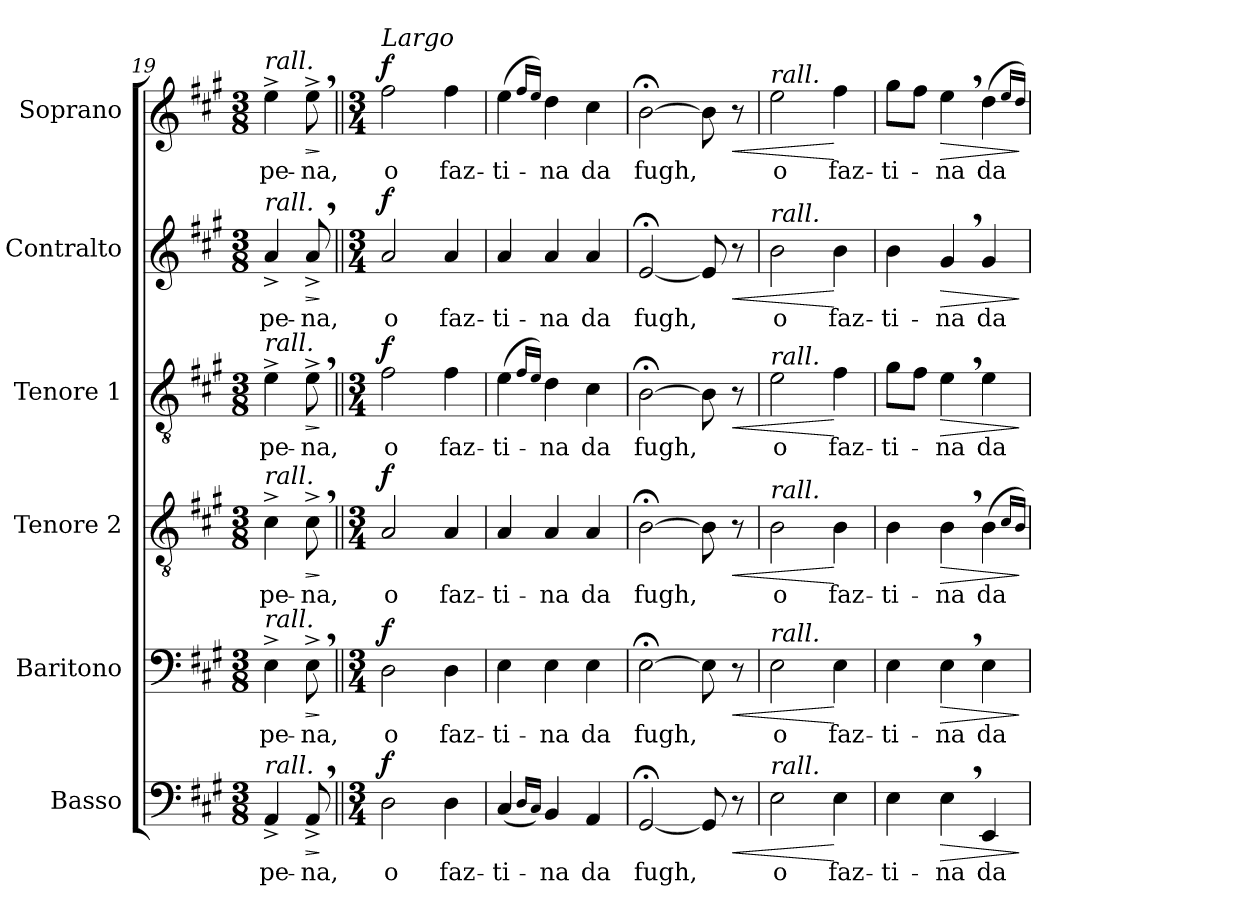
**kern	**text	**dynam	**kern	**text	**dynam	**kern	**text	**dynam	**kern	**text	**dynam	**kern	**text	**dynam	**kern	**text	**dynam
*part6	*part6	*part6	*part5	*part5	*part5	*part4	*part4	*part4	*part3	*part3	*part3	*part2	*part2	*part2	*part1	*part1	*part1
*staff6	*staff6	*staff6	*staff5	*staff5	*staff5	*staff4	*staff4	*staff4	*staff3	*staff3	*staff3	*staff2	*staff2	*staff2	*staff1	*staff1	*staff1
*I"Basso	*	*	*I"Baritono	*	*	*I"Tenore 2	*	*	*I"Tenore 1	*	*	*I"Contralto	*	*	*I"Soprano	*	*
*I'B.	*	*	*I'Bar.	*	*	*I'T. 2	*	*	*I'T. 1	*	*	*I'A.	*	*	*I'S.	*	*
*clefF4	*	*	*clefF4	*	*	*clefGv2	*	*	*clefGv2	*	*	*clefG2	*	*	*clefG2	*	*
*k[f#c#g#]	*	*	*k[f#c#g#]	*	*	*k[f#c#g#]	*	*	*k[f#c#g#]	*	*	*k[f#c#g#]	*	*	*k[f#c#g#]	*	*
*M3/8	*	*	*M3/8	*	*	*M3/8	*	*	*M3/8	*	*	*M3/8	*	*	*M3/8	*	*
*MM60	*	*	*MM60	*	*	*MM60	*	*	*MM60	*	*	*MM60	*	*	*MM60	*	*
=19	=19	=19	=19	=19	=19	=19	=19	=19	=19	=19	=19	=19	=19	=19	=19	=19	=19
!	!	!	!	!	!	!	!	!	!	!	!	!	!	!	!LO:TX:a:i:t=rall.	!	!
!	!	!	!	!	!	!	!	!	!	!	!	!LO:TX:a:i:t=rall.	!	!	!	!	!
!	!	!	!	!	!	!	!	!	!LO:TX:a:i:t=rall.	!	!	!	!	!	!	!	!
!	!	!	!	!	!	!LO:TX:a:i:t=rall.	!	!	!	!	!	!	!	!	!	!	!
!	!	!	!LO:TX:a:i:t=rall.	!	!	!	!	!	!	!	!	!	!	!	!	!	!
!LO:TX:a:i:t=rall.	!	!	!	!	!	!	!	!	!	!	!	!	!	!	!	!	!
!	!LO:LY:b	!	!	!LO:LY:b	!	!	!LO:LY:b	!	!	!LO:LY:b	!	!	!LO:LY:b	!	!	!LO:LY:b	!
4AA^/	pe-	.	4E^\	pe-	.	4c#^\	pe-	.	4e^\	pe-	.	4a^/	pe-	.	4ee^\	pe-	.
*	*	*	*	*	*	*	*	*	*	*	*	*	*	*	*MM30	*	*
!	!LO:LY:b	!LO:HP:b	!	!LO:LY:b	!LO:HP:b	!	!LO:LY:b	!LO:HP:b	!	!LO:LY:b	!LO:HP:b	!	!LO:LY:b	!LO:HP:b	!	!LO:LY:b	!LO:HP:b
8AA^,/	-na,	>	8E^,\	-na,	>	8c#^,\	-na,	>	8e^,\	-na,	>	8a^,/	-na,	>	8ee^,\	-na,	>
.	.	]	.	.	]	.	.	]	.	.	]	.	.	]	.	.	]
=20||	=20||	=20||	=20||	=20||	=20||	=20||	=20||	=20||	=20||	=20||	=20||	=20||	=20||	=20||	=20||	=20||	=20||
*M3/4	*	*	*M3/4	*	*	*M3/4	*	*	*M3/4	*	*	*M3/4	*	*	*M3/4	*	*
*	*	*	*	*	*	*	*	*	*	*	*	*	*	*	*MM40	*	*
!	!	!	!	!	!	!	!	!	!	!	!	!	!	!	!LO:TX:a:i:t=Largo	!	!
!	!LO:LY:b	!LO:DY:a	!	!LO:LY:b	!LO:DY:a	!	!LO:LY:b	!LO:DY:a	!	!LO:LY:b	!LO:DY:a	!	!LO:LY:b	!LO:DY:a	!	!LO:LY:b	!LO:DY:a
2D\	o	f	2D\	o	f	2A/	o	f	2f#\	o	f	2a/	o	f	2ff#\	o	f
!	!LO:LY:b	!	!	!LO:LY:b	!	!	!LO:LY:b	!	!	!LO:LY:b	!	!	!LO:LY:b	!	!	!LO:LY:b	!
4D\	faz-	.	4D\	faz-	.	4A/	faz-	.	4f#\	faz-	.	4a/	faz-	.	4ff#\	faz-	.
=21	=21	=21	=21	=21	=21	=21	=21	=21	=21	=21	=21	=21	=21	=21	=21	=21	=21
!	!LO:LY:b	!	!	!LO:LY:b	!	!	!LO:LY:b	!	!	!LO:LY:b	!	!	!LO:LY:b	!	!	!LO:LY:b	!
(<4C#/	-ti-	.	4E\	-ti-	.	4A/	-ti-	.	(>4e\	-ti-	.	4a/	-ti-	.	(>4ee\	-ti-	.
16qD/LL	.	.	.	.	.	.	.	.	16qf#/LL	.	.	.	.	.	16qff#/LL	.	.
16qC#/JJ)	.	.	.	.	.	.	.	.	16qe/JJ)	.	.	.	.	.	16qee/JJ)	.	.
!	!LO:LY:b	!	!	!LO:LY:b	!	!	!LO:LY:b	!	!	!LO:LY:b	!	!	!LO:LY:b	!	!	!LO:LY:b	!
4BB/	-na	.	4E\	-na	.	4A/	-na	.	4d\	-na	.	4a/	-na	.	4dd\	-na	.
!	!LO:LY:b	!	!	!LO:LY:b	!	!	!LO:LY:b	!	!	!LO:LY:b	!	!	!LO:LY:b	!	!	!LO:LY:b	!
4AA/	da	.	4E\	da	.	4A/	da	.	4c#\	da	.	4a/	da	.	4cc#\	da	.
=22	=22	=22	=22	=22	=22	=22	=22	=22	=22	=22	=22	=22	=22	=22	=22	=22	=22
!	!LO:LY:b	!	!	!LO:LY:b	!	!	!LO:LY:b	!	!	!LO:LY:b	!	!	!LO:LY:b	!	!	!LO:LY:b	!
[2GG#;</	fugh,	.	[2E;<\	fugh,	.	[2B;<\	fugh,	.	[2B;<\	fugh,	.	[2e;</	fugh,	.	[2b;<\	fugh,	.
8GG#/]	.	.	8E\]	.	.	8B\]	.	.	8B\]	.	.	8e/]	.	.	8b\]	.	.
!	!	!LO:HP:b	!	!	!LO:HP:b	!	!	!LO:HP:b	!	!	!LO:HP:b	!	!	!LO:HP:b	!	!	!LO:HP:b
8r	.	<	8r	.	<	8r	.	<	8r	.	<	8r	.	<	8r	.	<
=23	=23	=23	=23	=23	=23	=23	=23	=23	=23	=23	=23	=23	=23	=23	=23	=23	=23
*	*	*	*	*	*	*	*	*	*	*	*	*	*	*	*MM38	*	*
!	!	!	!	!	!	!	!	!	!	!	!	!	!	!	!LO:TX:a:i:t=rall.	!	!
!	!	!	!	!	!	!	!	!	!	!	!	!LO:TX:a:i:t=rall.	!	!	!	!	!
!	!	!	!	!	!	!	!	!	!LO:TX:a:i:t=rall.	!	!	!	!	!	!	!	!
!	!	!	!	!	!	!LO:TX:a:i:t=rall.	!	!	!	!	!	!	!	!	!	!	!
!	!	!	!LO:TX:a:i:t=rall.	!	!	!	!	!	!	!	!	!	!	!	!	!	!
!LO:TX:a:i:t=rall.	!	!	!	!	!	!	!	!	!	!	!	!	!	!	!	!	!
!	!LO:LY:b	!	!	!LO:LY:b	!	!	!LO:LY:b	!	!	!LO:LY:b	!	!	!LO:LY:b	!	!	!LO:LY:b	!
2E\	o	.	2E\	o	.	2B\	o	.	2e\	o	.	2b\	o	.	2ee\	o	.
*	*	*	*	*	*	*	*	*	*	*	*	*	*	*	*MM36	*	*
!	!LO:LY:b	!	!	!LO:LY:b	!	!	!LO:LY:b	!	!	!LO:LY:b	!	!	!LO:LY:b	!	!	!LO:LY:b	!
4E\	faz-	[	4E\	faz-	[	4B\	faz-	[	4f#\	faz-	[	4b\	faz-	[	4ff#\	faz-	[
=24	=24	=24	=24	=24	=24	=24	=24	=24	=24	=24	=24	=24	=24	=24	=24	=24	=24
*	*	*	*	*	*	*	*	*	*	*	*	*	*	*	*MM34	*	*
!	!LO:LY:b	!	!	!LO:LY:b	!	!	!LO:LY:b	!	!	!LO:LY:b	!	!	!LO:LY:b	!	!	!LO:LY:b	!
4E\	-ti-	.	4E\	-ti-	.	4B\	-ti-	.	8g#\L	-ti-	.	4b\	-ti-	.	8gg#\L	-ti-	.
.	.	.	.	.	.	.	.	.	8f#\J	.	.	.	.	.	8ff#\J	.	.
*	*	*	*	*	*	*	*	*	*	*	*	*	*	*	*MM32	*	*
!	!LO:LY:b	!LO:HP:b	!	!LO:LY:b	!LO:HP:b	!	!LO:LY:b	!LO:HP:b	!	!LO:LY:b	!LO:HP:b	!	!LO:LY:b	!LO:HP:b	!	!LO:LY:b	!LO:HP:b
4E,\	-na	>	4E,\	-na	>	4B,\	-na	>	4e,\	-na	>	4g#,/	-na	>	4ee,\	-na	>
*	*	*	*	*	*	*	*	*	*	*	*	*	*	*	*MM30	*	*
!	!LO:LY:b	!	!	!LO:LY:b	!	!	!LO:LY:b	!	!	!LO:LY:b	!	!	!LO:LY:b	!	!	!LO:LY:b	!
4EE/	da	.	4E\	da	.	(>4B\	da	.	4e\	da	.	4g#/	da	.	(>4dd\	da	.
.	.	.	.	.	.	16qc#/LL	.	.	.	.	.	.	.	.	16qee/LL	.	.
.	.	.	.	.	.	16qB/JJ)	.	.	.	.	.	.	.	.	16qdd/JJ)	.	.
.	.	]	.	.	]	.	.	]	.	.	]	.	.	]	.	.	]
=	=	=	=	=	=	=	=	=	=	=	=	=	=	=	=	=	=
*-	*-	*-	*-	*-	*-	*-	*-	*-	*-	*-	*-	*-	*-	*-	*-	*-	*-
